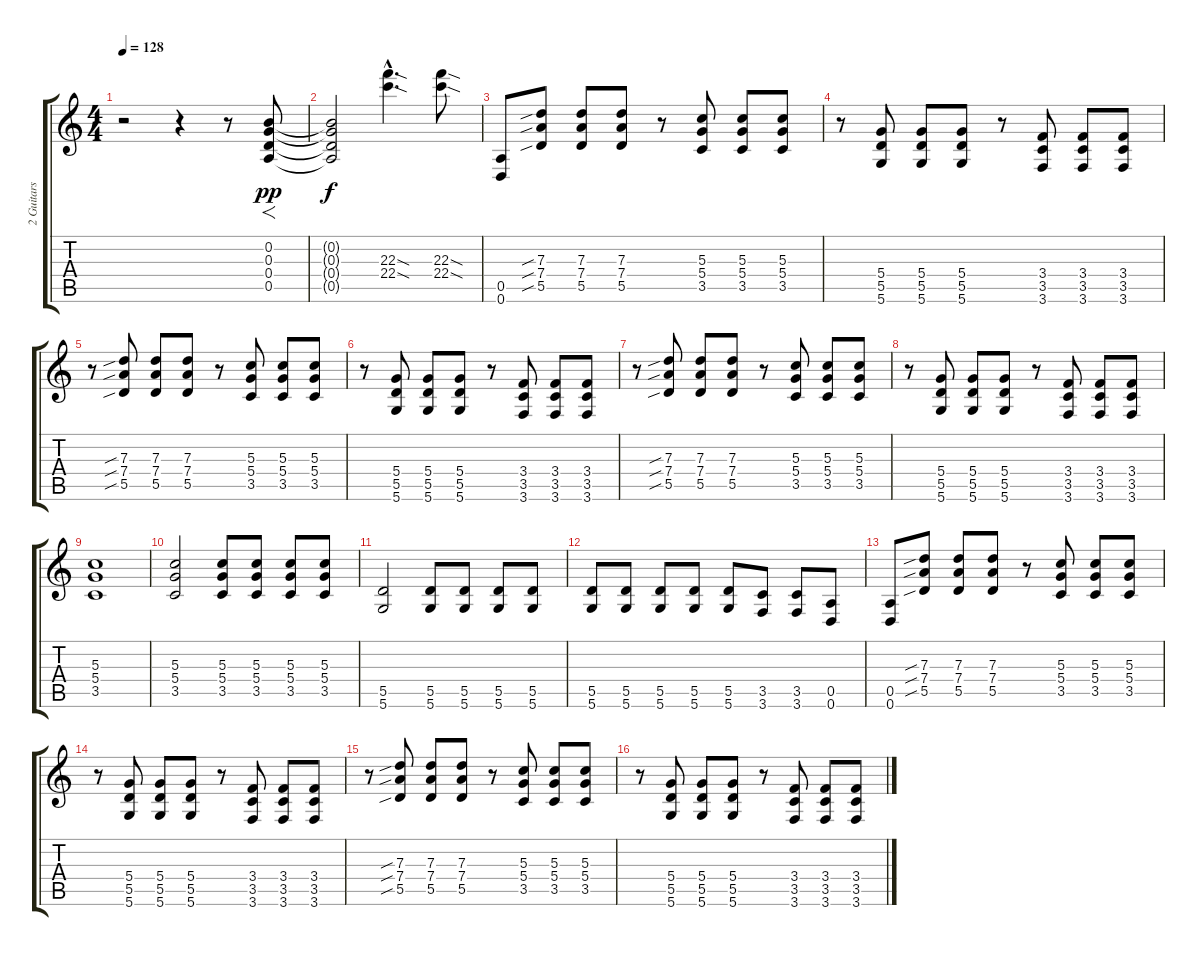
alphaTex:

\track ("2 Guitars at same time" "2 Guitars ") {instrument distortionguitar}
\staff {score tabs}
\tuning (E4 B3 G3 D3 A2 D2) {hide}
\ts (4 4)
\tempo 128
\clef g2
\ks c
r.2{dy f} r.4 r.8 (0.2 0.3 0.4 0.5).8{f dy pp} |
(0.2{t} 0.3{t} 0.4{t} 0.5{t}).2{dy f} (22.3{sod hac} 22.4{sod hac}).4{d instrument guitarfretnoise} (22.3{sod} 22.4{sod}).8 |
(0.5 0.6).8{instrument distortionguitar} (7.3{sib} 7.4{sib} 5.5{sib}).8 (7.3 7.4 5.5).8 (7.3 7.4 5.5).8 r.8 (5.3 5.4 3.5).8 (5.3 5.4 3.5).8 (5.3 5.4 3.5).8 |
r.8 (5.4 5.5 5.6).8 (5.4 5.5 5.6).8 (5.4 5.5 5.6).8 r.8 (3.4 3.5 3.6).8 (3.4 3.5 3.6).8 (3.4 3.5 3.6).8 |
r.8 (7.3{sib} 7.4{sib} 5.5{sib}).8 (7.3 7.4 5.5).8 (7.3 7.4 5.5).8 r.8 (5.3 5.4 3.5).8 (5.3 5.4 3.5).8 (5.3 5.4 3.5).8 |
r.8 (5.4 5.5 5.6).8 (5.4 5.5 5.6).8 (5.4 5.5 5.6).8 r.8 (3.4 3.5 3.6).8 (3.4 3.5 3.6).8 (3.4 3.5 3.6).8 |
r.8 (7.3{sib} 7.4{sib} 5.5{sib}).8 (7.3 7.4 5.5).8 (7.3 7.4 5.5).8 r.8 (5.3 5.4 3.5).8 (5.3 5.4 3.5).8 (5.3 5.4 3.5).8 |
r.8 (5.4 5.5 5.6).8 (5.4 5.5 5.6).8 (5.4 5.5 5.6).8 r.8 (3.4 3.5 3.6).8 (3.4 3.5 3.6).8 (3.4 3.5 3.6).8 |
(5.3 5.4 3.5).1 |
(5.3 5.4 3.5).2 (5.3 5.4 3.5).8 (5.3 5.4 3.5).8 (5.3 5.4 3.5).8 (5.3 5.4 3.5).8 |
(5.5 5.6).2 (5.5 5.6).8 (5.5 5.6).8 (5.5 5.6).8 (5.5 5.6).8 |
(5.5 5.6).8 (5.5 5.6).8 (5.5 5.6).8 (5.5 5.6).8 (5.5 5.6).8 (3.5 3.6).8 (3.5 3.6).8 (0.5 0.6).8 |
(0.5 0.6).8 (7.3{sib} 7.4{sib} 5.5{sib}).8 (7.3 7.4 5.5).8 (7.3 7.4 5.5).8 r.8 (5.3 5.4 3.5).8 (5.3 5.4 3.5).8 (5.3 5.4 3.5).8 |
r.8 (5.4 5.5 5.6).8 (5.4 5.5 5.6).8 (5.4 5.5 5.6).8 r.8 (3.4 3.5 3.6).8 (3.4 3.5 3.6).8 (3.4 3.5 3.6).8 |
r.8 (7.3{sib} 7.4{sib} 5.5{sib}).8 (7.3 7.4 5.5).8 (7.3 7.4 5.5).8 r.8 (5.3 5.4 3.5).8 (5.3 5.4 3.5).8 (5.3 5.4 3.5).8 |
r.8 (5.4 5.5 5.6).8 (5.4 5.5 5.6).8 (5.4 5.5 5.6).8 r.8 (3.4 3.5 3.6).8 (3.4 3.5 3.6).8 (3.4 3.5 3.6).8
